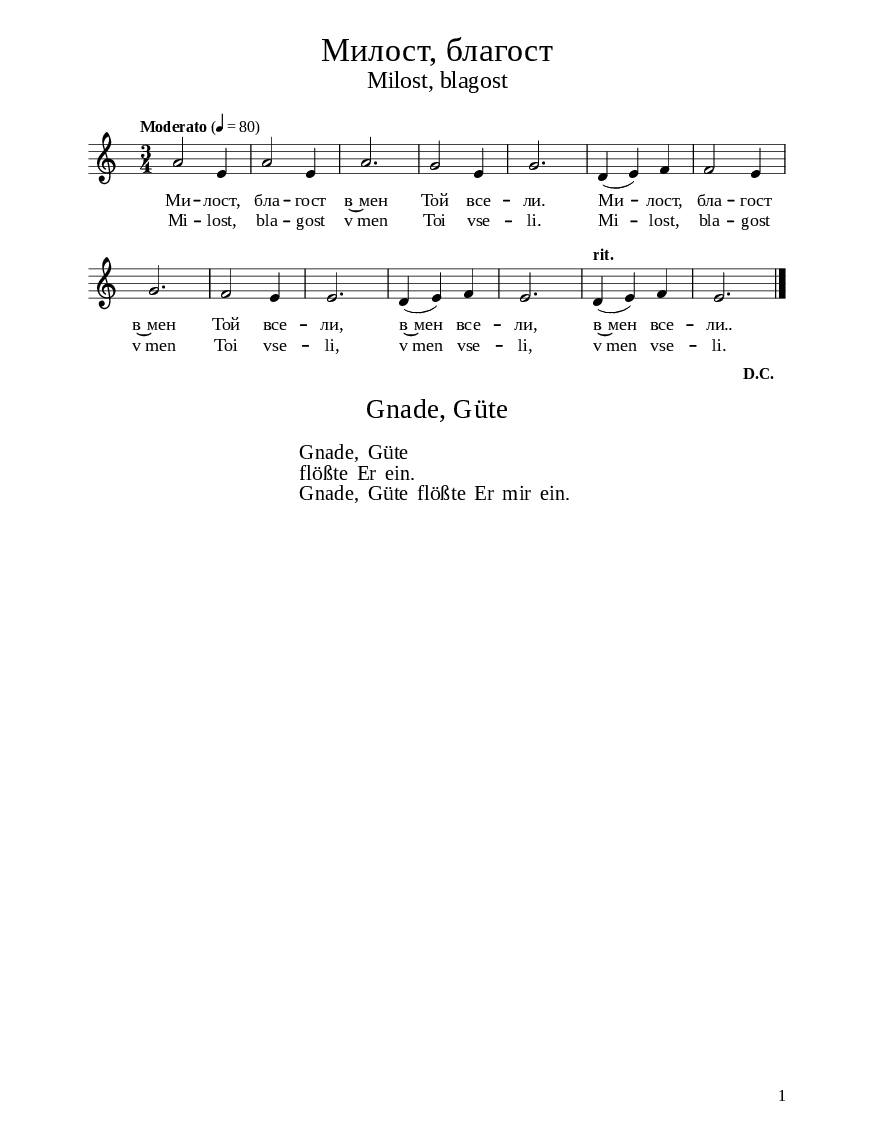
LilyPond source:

\version "2.22.1"

% include paper part and global functions
\include "include/globals.ily"

\bookpart {
  \include "include/bookpart-paper.ily"
  \score {
    \include "include/score-layout.ily"

    \new Voice \absolute {
      \clef treble
      \key a \minor
      \time 3/4
      \tempoFunc "Moderato" 4 "80"
      \autoBeamOff

      a'2 e'4 | % 2
      a'2 e'4 | % 3
      a'2. | % 4
      g'2 e'4 | % 5
      g'2. | % 6
      d'4 ( e'4 ) f'4 | % 7
      f'2 e'4 \break | % 8
      g'2. | % 9
      f'2 e'4 |
      e'2. | % 11
      d'4 ( e'4 ) f'4 | % 12
      e'2. | % 13
      \tempo "rit."  d'4  ( e'4 ) f'4 | % 14
      e'2.\bar "|."

    }

    \addlyrics {
      Ми -- лост, бла -- гост в~мен Той все -- ли.  Ми -- лост, бла -- гост   в~мен Той все -- ли, в~мен все -- ли, в~мен все -- ли..}
      \addlyrics {
        Mi -- lost,
        bla -- gost v_men Toi vse -- li. Mi -- lost, bla
        -- gost v_men Toi vse -- li, v_men vse -- li,
        v_men vse -- li.}


        \header {
          title = \titleFunc "Милост, благост" "Milost, blagost"
        }

        \midi{}

      } % score

      \markup \dc-one "D.C."

      % include foreign translation(s) of the song
      \version "2.24.0"

\markup \fill-line { \fontsize #deTitleFontSize "Gnade, Güte" }
\markup \null
\markup \null
\markup \fontsize #deCoupletFontSize {
  \hspace #19
  \override #`(baseline-skip . ,deCoupletBaselineSkip)

  \column {

\line { " "Gnade, Güte}

\line { " "flößte Er ein. }

\line { " "Gnade, Güte flößte Er mir ein.}
  }
}


    } % bookpart


